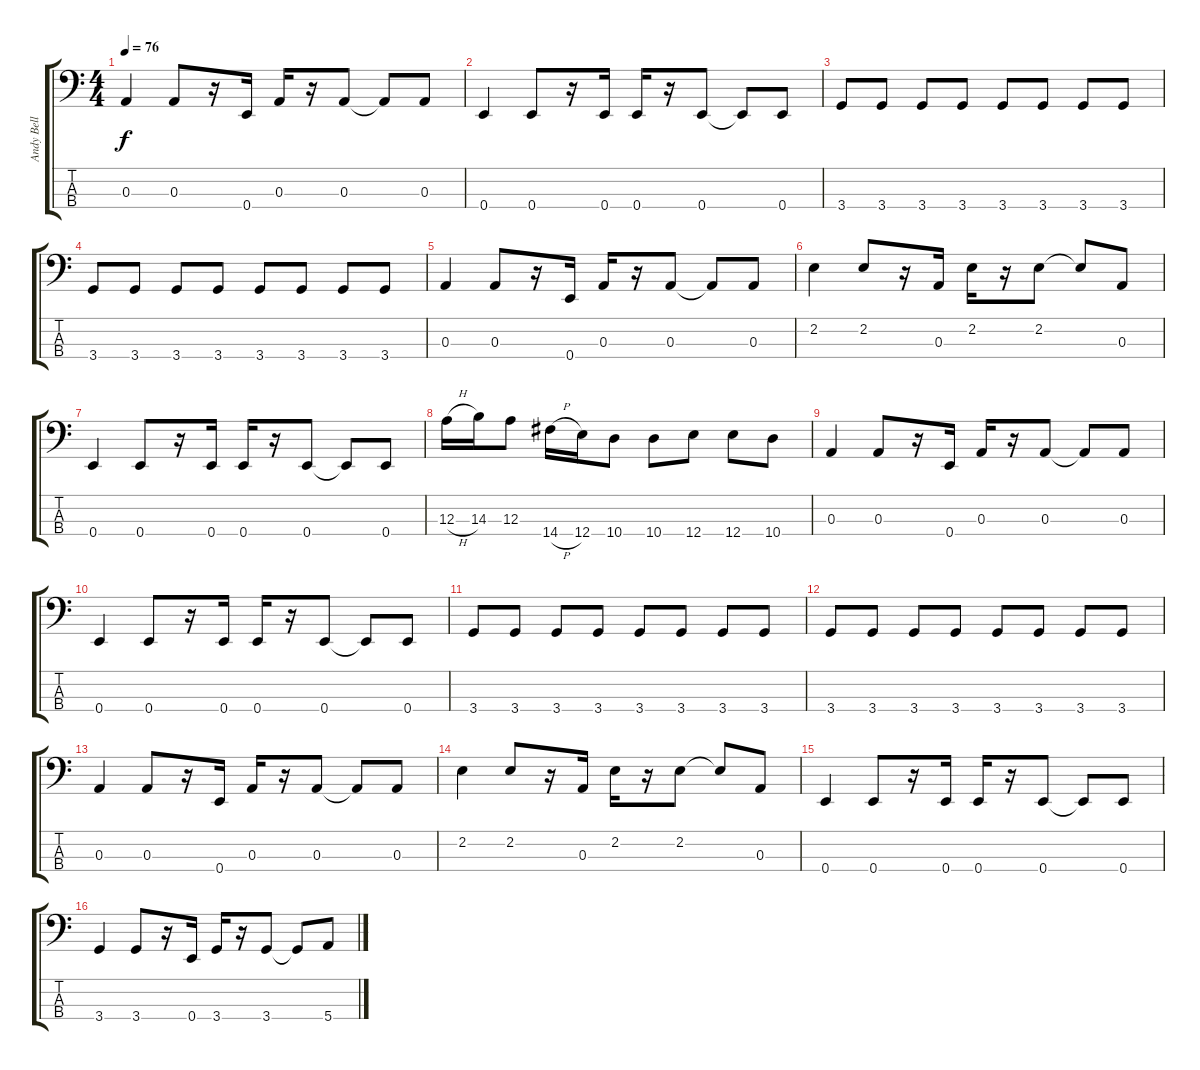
\track ("Andy Bell" "Andy Bell") {instrument electricbassfinger}
\staff {score tabs}
\tuning (G2 D2 A1 E1) {hide}
\ts (4 4)
\tempo 76
\clef f4
\ks c
0.3.4{dy f} 0.3.8 r.16 0.4.16 0.3.16 r.16 0.3.8 0.3{t}.8 0.3.8 |
0.4.4 0.4.8 r.16 0.4.16 0.4.16 r.16 0.4.8 0.4{t}.8 0.4.8 |
3.4.8 3.4.8 3.4.8 3.4.8 3.4.8 3.4.8 3.4.8 3.4.8 |
3.4.8 3.4.8 3.4.8 3.4.8 3.4.8 3.4.8 3.4.8 3.4.8 |
0.3.4 0.3.8 r.16 0.4.16 0.3.16 r.16 0.3.8 0.3{t}.8 0.3.8 |
2.2.4 2.2.8 r.16 0.3.16 2.2.16 r.16 2.2.8 2.2{t}.8 0.3.8 |
0.4.4 0.4.8 r.16 0.4.16 0.4.16 r.16 0.4.8 0.4{t}.8 0.4.8 |
12.3{h}.16 14.3.16 12.3.8 14.4{h}.16 12.4.16 10.4.8 10.4.8 12.4.8 12.4.8 10.4.8 |
0.3.4 0.3.8 r.16 0.4.16 0.3.16 r.16 0.3.8 0.3{t}.8 0.3.8 |
0.4.4 0.4.8 r.16 0.4.16 0.4.16 r.16 0.4.8 0.4{t}.8 0.4.8 |
3.4.8 3.4.8 3.4.8 3.4.8 3.4.8 3.4.8 3.4.8 3.4.8 |
3.4.8 3.4.8 3.4.8 3.4.8 3.4.8 3.4.8 3.4.8 3.4.8 |
0.3.4 0.3.8 r.16 0.4.16 0.3.16 r.16 0.3.8 0.3{t}.8 0.3.8 |
2.2.4 2.2.8 r.16 0.3.16 2.2.16 r.16 2.2.8 2.2{t}.8 0.3.8 |
0.4.4 0.4.8 r.16 0.4.16 0.4.16 r.16 0.4.8 0.4{t}.8 0.4.8 |
3.4.4 3.4.8 r.16 0.4.16 3.4.16 r.16 3.4.8 3.4{t}.8 5.4.8
